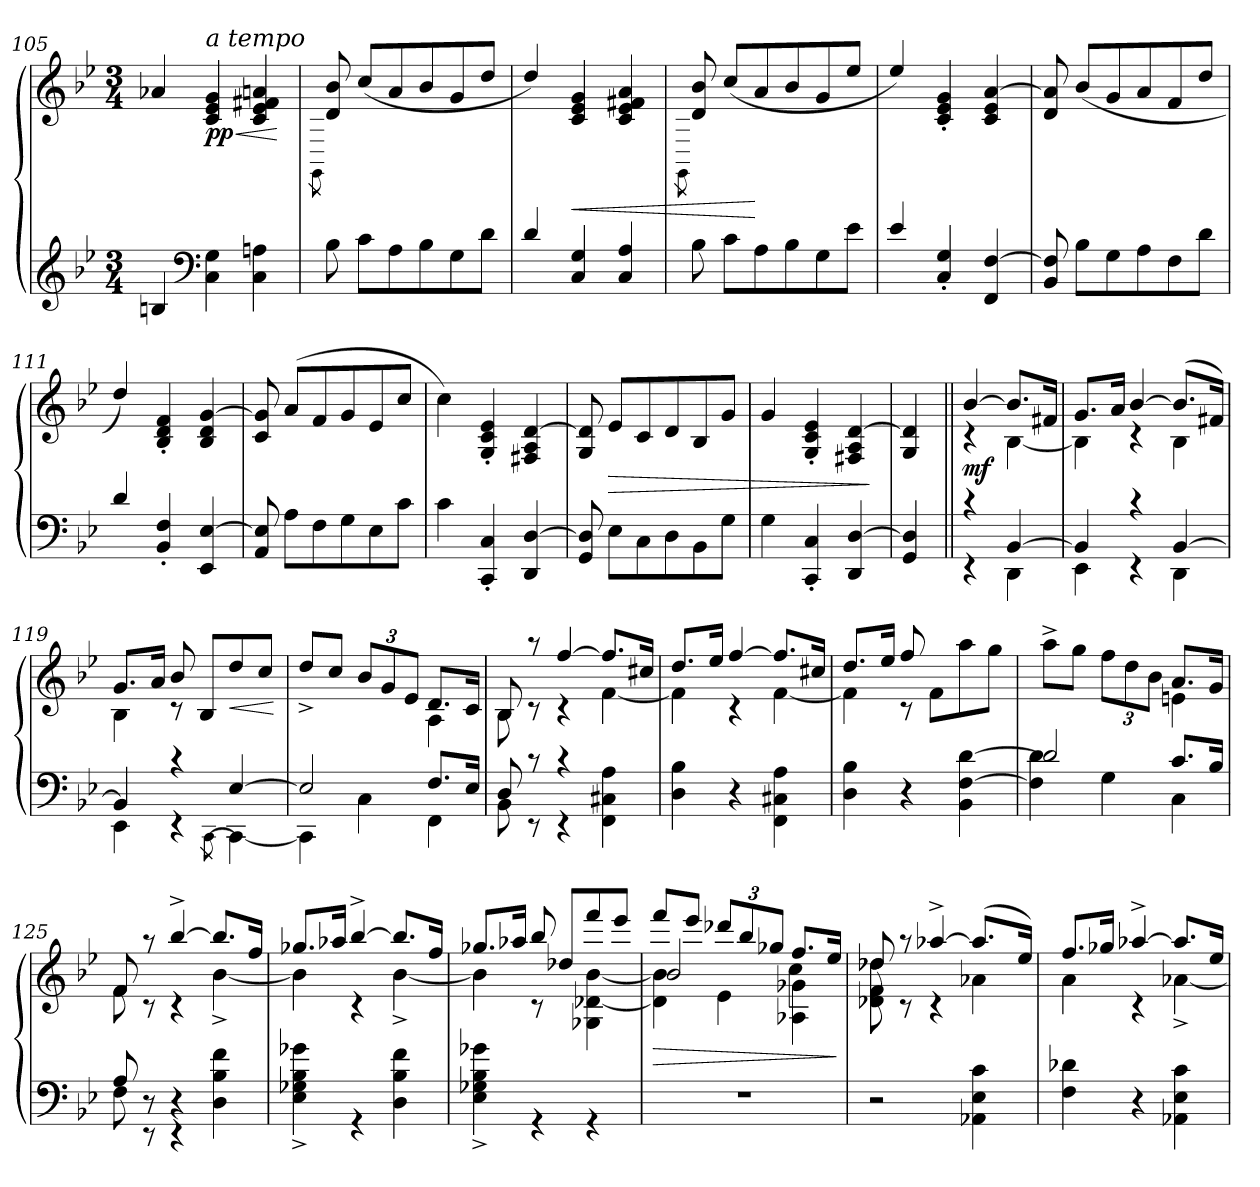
**kern	**kern	**dynam
*part1	*part1	*part1
*staff2	*staff1	*staff1/2
!!LO:LB:g=z
*clefG2	*clefG2	*
*k[b-e-]	*k[b-e-]	*
*B-:	*B-:	*
*M3/4	*M3/4	*
=105	=105	=105
4Bn/	4a-X/	.
*clefF4	*	*
!	!LO:TX:a:i:t=a tempo	!
!	!	!LO:HP:b
!	!	!LO:DY:n=1:b
4C\ 4G\	4c/ 4e-/ 4g/	< pp
4C\ 4Ani\	4c/ 4e-/ 4f#X/ 4an/	.
.	.	[
!!LO:LB:g=z
=106	=106	=106
*	*^	*
.	.	8qGG\	.
*^	*	*	*
8B-\	2.ryy	8d/ 8b-/	2.ryy	.
8c\L	.	(>8cc/L	.	.
8A\	.	8a/	.	.
8B-\	.	8b-/	.	.
8G\	.	8g/	.	.
8d\J	.	8dd/J	.	.
*v	*v	*	*	*
*	*v	*v	*
=107	=107	=107
4d/	4dd/)	.
!	!	!LO:HP:b
4C/ 4G/	4c/ 4e-/ 4g/	<
4C/ 4A/	4c/ 4e-/ 4f#X/ 4a/	.
=108	=108	=108
*	*^	*
.	.	8qGG\	.
*^	*	*	*
8B-\	2.ryy	8d/ 8b-/	2.ryy	.
8c\L	.	(>8cc/L	.	.
8A\	.	8a/	.	[
8B-\	.	8b-/	.	.
8G\	.	8g/	.	.
8e-\J	.	8ee-/J	.	.
*v	*v	*	*	*
*	*v	*v	*
=109	=109	=109
4e-/	4ee-/)	.
4C/'> 4G/'>	4c/'< 4e-/'< 4g/'<	.
4FF/ [4F/	4c/ 4e-/ [4a/	.
=110	=110	=110
8BB-/ 8F/]	8d/ 8a/]	.
8B-\L	(>8b-/L	.
8G\	8g/	.
8A\	8a/	.
8F\	8f/	.
8d\J	8dd/J	.
=111	=111	=111
4d/	4dd/)	.
4BB-/'> 4F/'>	4B-/'< 4d/'< 4f/'<	.
4EE-/ [4E-/	4B-/ 4d/ [4g/	.
!!LO:LB:g=z
=112	=112	=112
8AA/ 8E-/]	8c/ 8g/]	.
8A\L	(>8a/L	.
8F\	8f/	.
8G\	8g/	.
8E-\	8e-/	.
8c\J	8cc/J	.
=113	=113	=113
4c\	4cc\)	.
4CC/'< 4C/'<	4G/'< 4c/'< 4e-/'<	.
4DD/ [4D/	4F#X/ 4A/ [4d/	.
=114	=114	=114
8GG/ 8D/]	8G/ 8d/]	.
!	!	!LO:HP:b
8E-\L	8e-/L	>
8C\	8c/	.
8D\	8d/	.
8BB-\	8B-/	.
8G\J	8g/J	.
=115	=115	=115
4G\	4g/	.
4CC/'< 4C/'<	4G/'< 4c/'< 4e-/'<	.
4DD/ [4D/	4F#X/ 4A/ [4d/	.
.	.	]
=116	=116	=116
4GG/ 4D/]	4G/ 4d/]	.
=117||	=117||	=117||
*^	*^	*
!	!	!	!	!LO:DY:b
4rc	4rEE	[>4b-/	4rc	mf
[>4BB-/	4DD\	8.b-/L]	[<4B-\	.
.	.	16f#X/Jk	.	.
=118	=118	=118	=118	=118
4BB-/]	4EE-\	8.g/L	4B-\]	.
.	.	16a/Jk	.	.
4rc	4rEE	[>4b-/	4rc	.
[>4BB-/	4DD\	(>8.b-/L]	4B-\	.
.	.	16f#X/Jk)	.	.
!!LO:LB:g=z	!!
=119	=119	=119	=119	=119
4BB-/]	4EE-\	8.g/L	4B-\	.
.	.	16a/Jk	.	.
4rc	4rEE	8b-/	8rc	.
.	.	8B-/L	4.ryy	.
.	[<8qCC\	.	.	.
!	!	!	!	!LO:HP:b
[>4E-/	4CC\_	8dd/	.	<
.	.	8cc/J	.	.
*v	*v	*	*	*
*	*v	*v	*
.	.	[
=120	=120	=120
*^	*^	*
2E-/]	4CC\]	8dd^>/L	2ryy	.
.	.	8cc/J	.	.
*	*	*Xbrackettup	*	*
.	4C\	12b-/L	.	.
.	.	12g/	.	.
.	.	12e-/J	.	.
8.F/L	4FF\	8.d/L	4A\	.
16E-/Jk	.	16c/Jk	.	.
=121	=121	=121	=121	=121
8D/	8BB-\	8B-/	8B-\	.
8rc	8rEE	8raa	8rc	.
4rc	4rEE	[>4ff/	4rc	.
4FF\ 4C#X\ 4A\	4ryy	8.ff/L]	[<4f\	.
.	.	16cc#X/Jk	.	.
*v	*v	*	*	*
=122	=122	=122	=122
4D\ 4B-\	8.dd/L	4f\]	.
.	16ee-/Jk	.	.
4r	[>4ff/	4rc	.
4FF\ 4C#X\ 4A\	8.ff/L]	[<4f\	.
.	16cc#X/Jk	.	.
=123	=123	=123	=123
4D\ 4B-\	8.dd/L	4f\]	.
.	16ee-/Jk	.	.
4r	8ff/	8rc	.
.	8f\L	4.ryy	.
(>4BB-\ [4F\ [4d\	8aa\	.	.
.	8gg\J	.	.
!!LO:LB:g=z	!!
=124	=124	=124	=124
*^	*	*	*
2d/]	4F\] 4d\	8aa^<\L	2ryy	.
.	.	8gg\J	.	.
.	4G\	12ff\L	.	.
.	.	12dd\	.	.
.	.	12b-\J	.	.
8.c/L	4C\	8.a/L	4en\	.
16B-/Jk	.	16g/Jk)	.	.
!!LO:PB:g=z	!!
=125	=125	=125	=125	=125
*	*^	*	*	*
2.ryy	8A/	8F\	8f/	8f\	.
.	8rEE	8r	8raa	8rc	.
.	4rEE	4r	[>4bb-^>/	4rc	.
.	4D\ 4B-\ 4f\	4ryy	8.bb-/L]	[<4b-^<\	.
.	.	.	16ff/Jk	.	.
*	*v	*v	*	*	*
=126	=126	=126	=126	=126
2.ryy	4E-\^> 4G-X\^> 4B-\^> 4g-X\^>	8.gg-X/L	4b-\]	.
.	.	16aa-X/Jk	.	.
.	4r	[>4bb-^>/	4rc	.
.	4D\ 4B-\ 4f\	8.bb-/L]	[<4b-^<\	.
.	.	16ff/Jk	.	.
=127	=127	=127	=127	=127
2.ryy	4E-\^> 4G-X\^> 4B-\^> 4g-X\^>	8.gg-X/L	4b-\]	.
.	.	16aa-X/Jk	.	.
.	4r	8bb-/	8rc	.
.	.	8dd-X/L	8ryy	.
.	4r	8fff/	4G-X\ [<4d-X\ [<4b-\	.
.	.	8eee-/J	.	.
*v	*v	*	*	*
*	*v	*v	*
=128	=128	=128
!	!	!LO:HP:b
*	*^	*
*	*	*^	*
2.r	8fff/L	4d-\] 4b-\]	2b-/	>
.	8eee-/J	.	.	.
.	12ddd-X/L	4e-\	.	.
.	12bb-/	.	.	.
.	12gg-X/J	.	.	.
.	8.ff/L	4A-X\ 4g-X\	4cc\	.
.	16ee-/Jk	.	.	.
*	*v	*v	*v	*
.	.	]
!!LO:LB:g=z
=129	=129	=129
*	*^	*
*	*	*^	*
2r	8dd-X/	8d-X\ 8f\	8dd-\	.
.	8raa	8rc	2ryy	.
.	[>4aa-X^>/	4rc	.	.
4AA-X\ 4E-\ 4c\	(>8.aa-/L]	4a-X\	.	.
.	.	.	8ryy	.
.	16ee-/Jk)	.	.	.
*	*	*v	*v	*
!!LO:LB:g=z
=130	=130	=130	=130
4F\ 4d-X\	8.ff/L	4a\	.
.	16gg-X/Jk	.	.
4r	[>4aa-X^>/	4rc	.
4AA-X\ 4E-\ 4c\	8.aa-/L]	[<4a-X^<\	.
.	16ee-/Jk	.	.
*	*v	*v	*
=	=	=
*-	*-	*-
